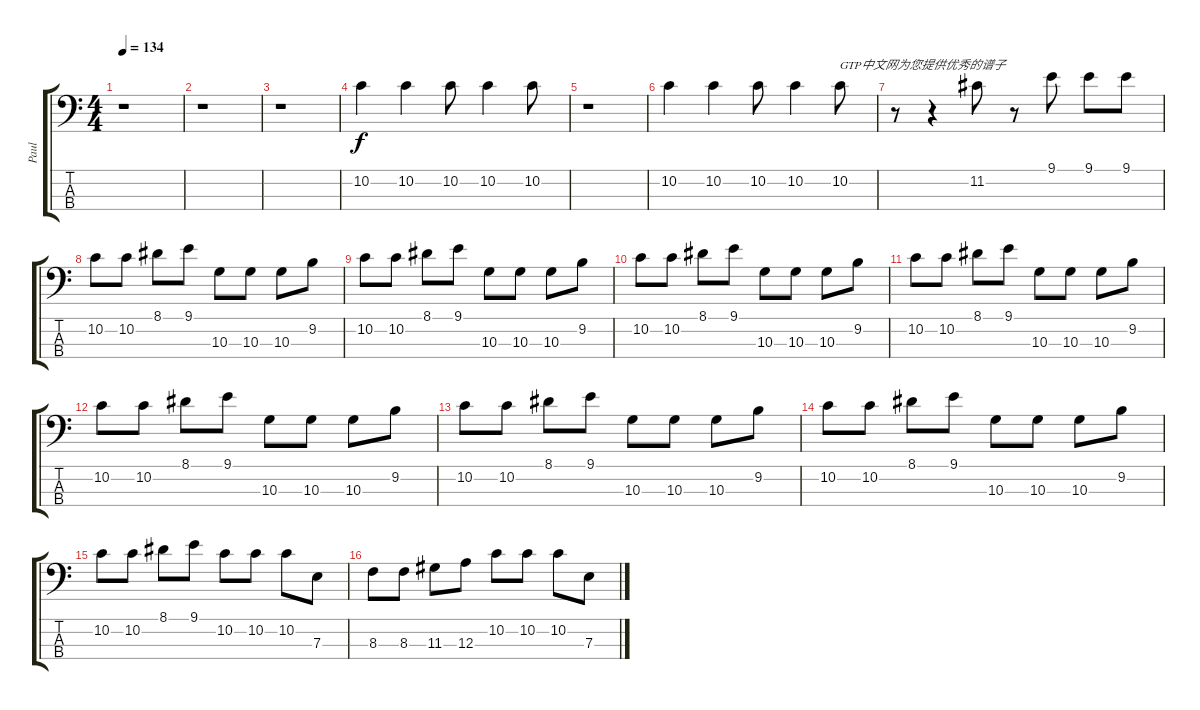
\track ("Paul" "Paul") {instrument electricbassfinger}
\staff {score tabs}
\tuning (G2 D2 A1 E1) {hide}
\ts (4 4)
\tempo 134
\clef f4
\ks c
r.1{dy f instrument electricbassfinger} |
r.1 |
r.1 |
10.2.4 10.2.4 10.2.8 10.2.4 10.2.8 |
r.1 |
10.2.4 10.2.4 10.2.8 10.2.4 10.2.8{txt "GTP中文网为您提供优秀的谱子"} |
r.8 r.4 11.2.8 r.8 9.1.8 9.1.8 9.1.8 |
10.2.8 10.2.8 8.1.8 9.1.8 10.3.8 10.3.8 10.3.8 9.2.8 |
10.2.8 10.2.8 8.1.8 9.1.8 10.3.8 10.3.8 10.3.8 9.2.8 |
10.2.8 10.2.8 8.1.8 9.1.8 10.3.8 10.3.8 10.3.8 9.2.8 |
10.2.8 10.2.8 8.1.8 9.1.8 10.3.8 10.3.8 10.3.8 9.2.8 |
10.2.8 10.2.8 8.1.8 9.1.8 10.3.8 10.3.8 10.3.8 9.2.8 |
10.2.8 10.2.8 8.1.8 9.1.8 10.3.8 10.3.8 10.3.8 9.2.8 |
10.2.8 10.2.8 8.1.8 9.1.8 10.3.8 10.3.8 10.3.8 9.2.8 |
10.2.8 10.2.8 8.1.8 9.1.8 10.2.8 10.2.8 10.2.8 7.3.8 |
8.3.8 8.3.8 11.3.8 12.3.8 10.2.8 10.2.8 10.2.8 7.3.8
